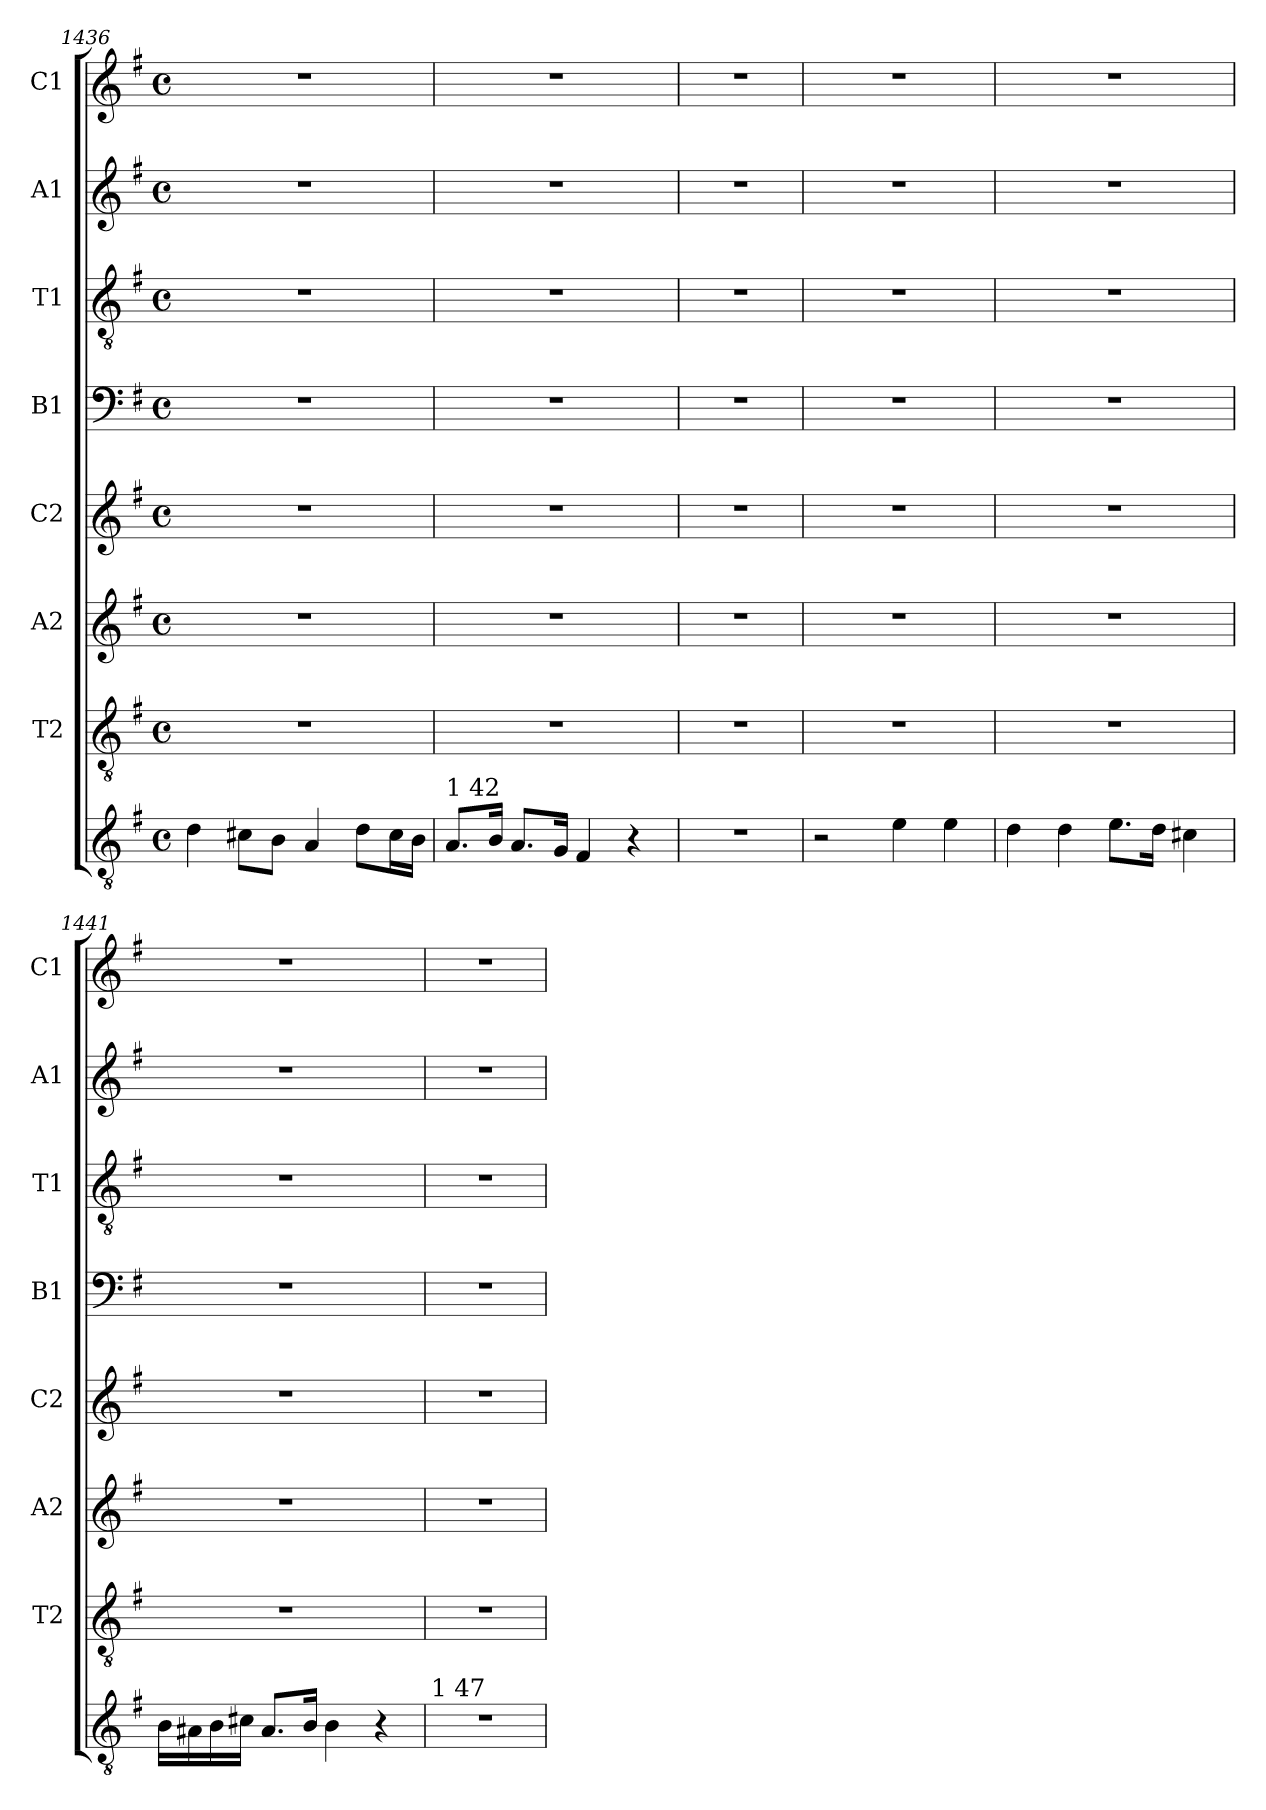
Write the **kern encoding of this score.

**kern	**kern	**kern	**kern	**kern	**kern	**kern	**kern
*part8	*part7	*part6	*part5	*part4	*part3	*part2	*part1
*staff8	*staff7	*staff6	*staff5	*staff4	*staff3	*staff2	*staff1
*	*I"T2	*I"A2	*I"C2	*I"B1	*I"T1	*I"A1	*I"C1
*	*I'T2	*I'A2	*I'C2	*I'B1	*I'T1	*I'A1	*I'C1
*clefGv2	*clefGv2	*clefG2	*clefG2	*clefF4	*clefGv2	*clefG2	*clefG2
*k[f#]	*k[f#]	*k[f#]	*k[f#]	*k[f#]	*k[f#]	*k[f#]	*k[f#]
*G:	*G:	*G:	*G:	*G:	*G:	*G:	*G:
*M4/4	*M4/4	*M4/4	*M4/4	*M4/4	*M4/4	*M4/4	*M4/4
*met(c)	*met(c)	*met(c)	*met(c)	*met(c)	*met(c)	*met(c)	*met(c)
=1436	=1436	=1436	=1436	=1436	=1436	=1436	=1436
4d\	1r	1r	1r	1r	1r	1r	1r
8c#X\L	.	.	.	.	.	.	.
8B\J	.	.	.	.	.	.	.
4A/	.	.	.	.	.	.	.
8d\L	.	.	.	.	.	.	.
16c#\L	.	.	.	.	.	.	.
16B\JJ	.	.	.	.	.	.	.
!!LO:LB:g=z
=1437	=1437	=1437	=1437	=1437	=1437	=1437	=1437
!LO:TX:a:t=1 42	!	!	!	!	!	!	!
8.A/L	1r	1r	1r	1r	1r	1r	1r
16B/Jk	.	.	.	.	.	.	.
8.A/L	.	.	.	.	.	.	.
16G/Jk	.	.	.	.	.	.	.
4F#/	.	.	.	.	.	.	.
4r	.	.	.	.	.	.	.
=1438	=1438	=1438	=1438	=1438	=1438	=1438	=1438
1r	1r	1r	1r	1r	1r	1r	1r
=1439	=1439	=1439	=1439	=1439	=1439	=1439	=1439
2r	1r	1r	1r	1r	1r	1r	1r
4e\	.	.	.	.	.	.	.
4e\	.	.	.	.	.	.	.
=1440	=1440	=1440	=1440	=1440	=1440	=1440	=1440
4d\	1r	1r	1r	1r	1r	1r	1r
4d\	.	.	.	.	.	.	.
8.e\L	.	.	.	.	.	.	.
16d\Jk	.	.	.	.	.	.	.
4c#X\	.	.	.	.	.	.	.
=1441	=1441	=1441	=1441	=1441	=1441	=1441	=1441
16B\LL	1r	1r	1r	1r	1r	1r	1r
16A#X\	.	.	.	.	.	.	.
16B\	.	.	.	.	.	.	.
16c#X\JJ	.	.	.	.	.	.	.
8.A#/L	.	.	.	.	.	.	.
16B/Jk	.	.	.	.	.	.	.
4B\	.	.	.	.	.	.	.
4r	.	.	.	.	.	.	.
!!LO:LB:g=z
=1442	=1442	=1442	=1442	=1442	=1442	=1442	=1442
!LO:TX:a:t=1 47	!	!	!	!	!	!	!
1r	1r	1r	1r	1r	1r	1r	1r
=	=	=	=	=	=	=	=
*-	*-	*-	*-	*-	*-	*-	*-
